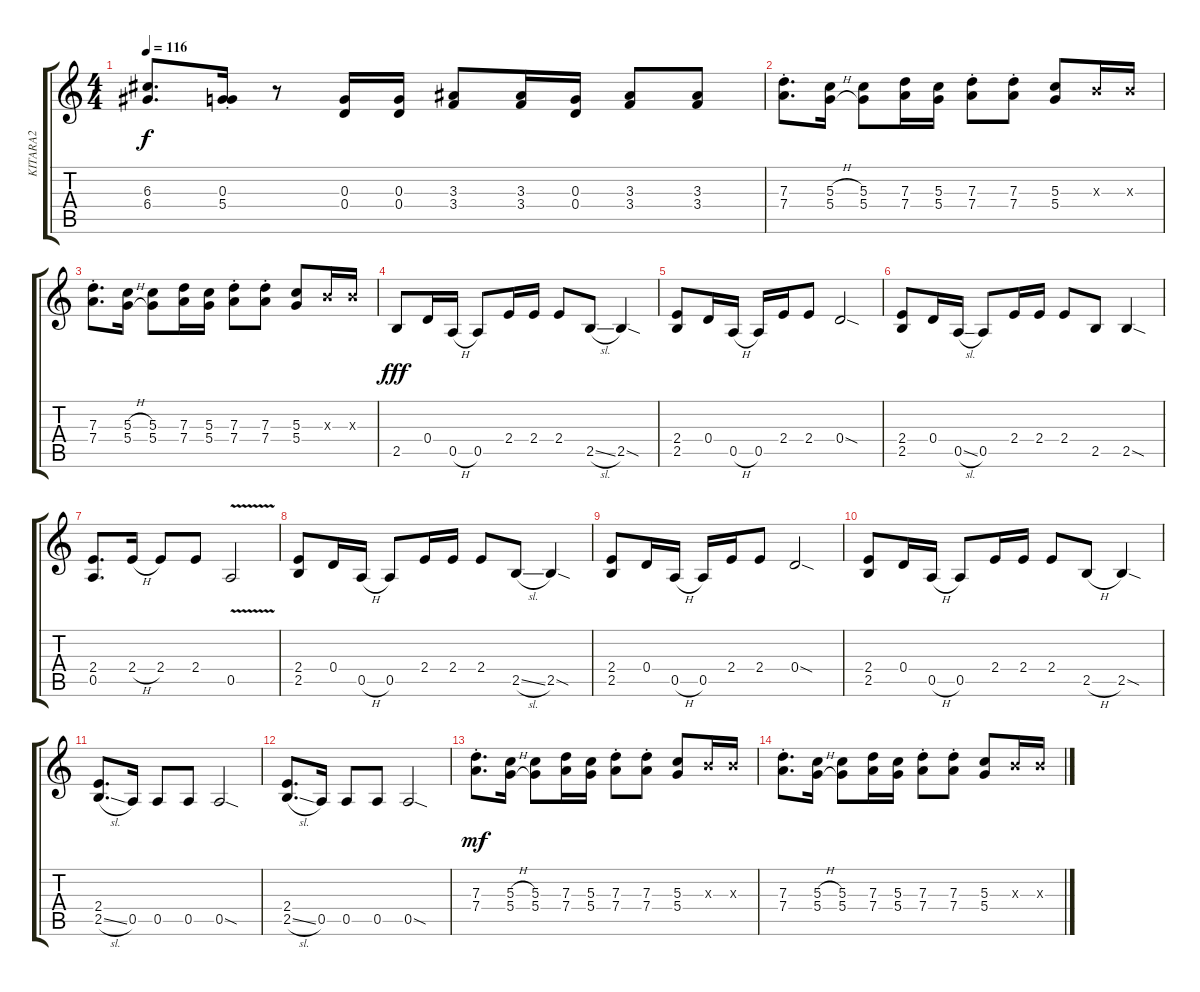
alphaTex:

\track ("KITARA2" "KITARA2") {instrument distortionguitar}
\staff {score tabs}
\tuning (E4 B3 G3 D3 A2 E2) {hide}
\ts (4 4)
\tempo 116
\clef g2
\ks c
(6.3 6.4).8{d dy f} (0.3{st} 5.4).16 r.8 (0.3 0.4).16 (0.3 0.4).16 (3.3 3.4).8 (3.3 3.4).16 (0.3 0.4).16 (3.3 3.4).8 (3.3 3.4).8 |
(7.3 7.4{st}).8{d} (5.3{h} 5.4{h}).16 (5.3 5.4).8 (7.3 7.4).16 (5.3 5.4).16 (7.3{st} 7.4{st}).8 (7.3{st} 7.4{st}).8 (5.3 5.4).8 4.3{x}.16 4.3{x}.16 |
(7.3 7.4{st}).8{d} (5.3{h} 5.4{h}).16 (5.3 5.4).8 (7.3 7.4).16 (5.3 5.4).16 (7.3{st} 7.4{st}).8 (7.3{st} 7.4{st}).8 (5.3 5.4).8 4.3{x}.16 4.3{x}.16 |
2.5.8{dy fff} 0.4.16 0.5{h}.16 0.5.8 2.4.16 2.4.16 2.4.8 2.5{sl}.8 2.5{sod}.4 |
(2.4 2.5).8 0.4.16 0.5{h}.16 0.5.16 2.4.16 2.4.8 0.4{sod}.2 |
(2.4 2.5).8 0.4.16 0.5{sl}.16 0.5.8 2.4.16 2.4.16 2.4.8 2.5.8 2.5{sod}.4 |
(2.4 0.5).8{d} 2.4{h}.16 2.4.8 2.4.8 0.5{v}.2 |
(2.4 2.5).8 0.4.16 0.5{h}.16 0.5.8 2.4.16 2.4.16 2.4.8 2.5{sl}.8 2.5{sod}.4 |
(2.4 2.5).8 0.4.16 0.5{h}.16 0.5.16 2.4.16 2.4.8 0.4{sod}.2 |
(2.4 2.5).8 0.4.16 0.5{h}.16 0.5.8 2.4.16 2.4.16 2.4.8 2.5{h}.8 2.5{sod}.4 |
(2.4 2.5{sl}).8{d} 0.5.16 0.5.8 0.5.8 0.5{sod}.2 |
(2.4 2.5{sl}).8{d} 0.5.16 0.5.8 0.5.8 0.5{sod}.2 |
(7.3 7.4{st}).8{d dy mf} (5.3{h} 5.4{h}).16 (5.3 5.4).8 (7.3 7.4).16 (5.3 5.4).16 (7.3{st} 7.4{st}).8 (7.3{st} 7.4{st}).8 (5.3 5.4).8 4.3{x}.16 4.3{x}.16 |
(7.3 7.4{st}).8{d} (5.3{h} 5.4{h}).16 (5.3 5.4).8 (7.3 7.4).16 (5.3 5.4).16 (7.3{st} 7.4{st}).8 (7.3{st} 7.4{st}).8 (5.3 5.4).8 4.3{x}.16 4.3{x}.16
